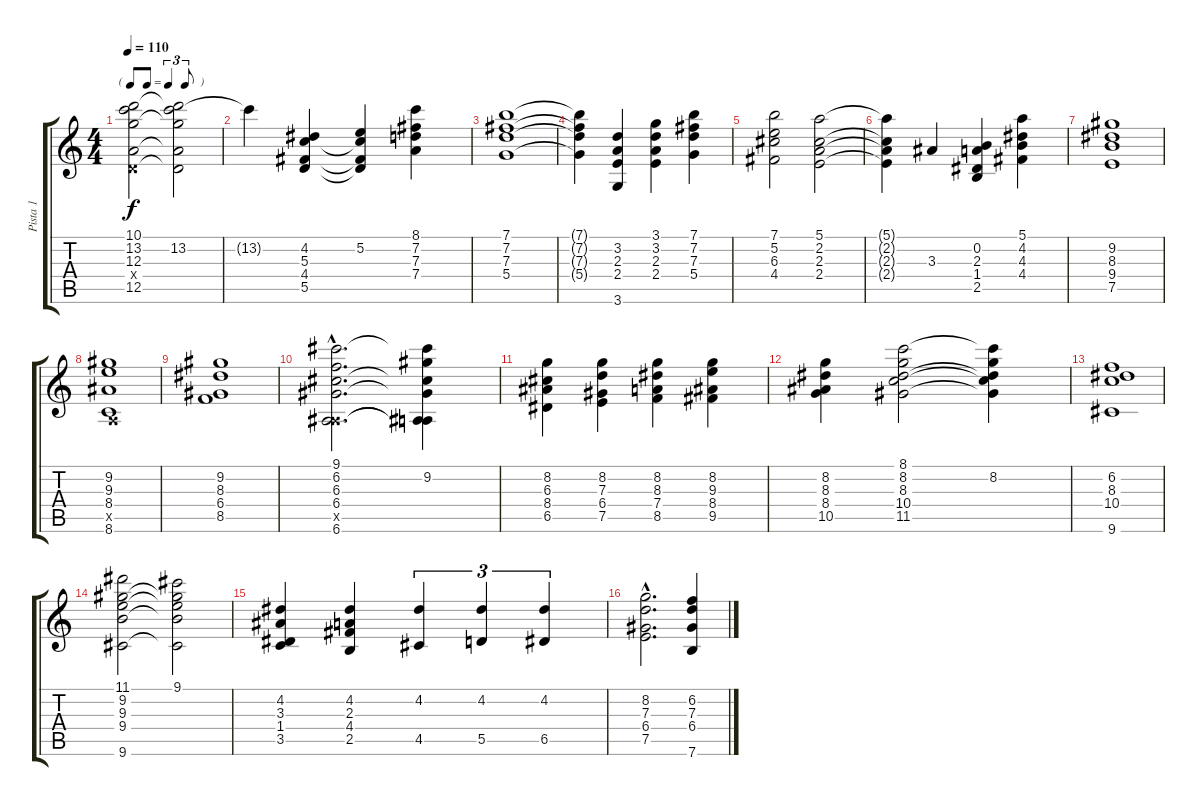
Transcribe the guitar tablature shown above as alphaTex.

\track ("Pista 1" "Pista 1") {instrument electricguitarjazz}
\staff {score tabs}
\tuning (E4 B3 G3 D3 A2 E2) {hide}
\ts (4 4)
\tf triplet8th
\tempo 110
\clef g2
\ks c
(10.1 13.2 12.3 0.4{x} 12.5).2{dy f} (10.1{t} 13.2 12.3{t} 0.4{t} 12.5{t}).2 |
13.2{t}.4 (4.2 5.3 4.4 5.5).4 (5.2 5.3{t} 4.4{t} 5.5{t}).4 (8.1 7.2 7.3 7.4).4 |
(7.1 7.2 7.3 5.4).1 |
(7.1{t} 7.2{t} 7.3{t} 5.4{t}).4 (3.2 2.3 2.4 3.6).4 (3.1 3.2 2.3 2.4).4 (7.1 7.2 7.3 5.4).4 |
(7.1 5.2 6.3 4.4).2 (5.1 2.2 2.3 2.4).2 |
(5.1{t} 2.2{t} 2.3{t} 2.4{t}).4 3.3.4 (0.2 2.3 1.4 2.5).4 (5.1 4.2 4.3 4.4).4 |
(9.2 8.3 9.4 7.5).1 |
(9.2 9.3 8.4 0.5{x} 8.6).1 |
(9.2 8.3 6.4 8.5).1 |
(9.1{hac} 6.2{hac} 6.3{hac} 6.4{hac} 0.5{hac x} 6.6{hac}).2{d} (9.1{t} 9.2 6.3{t} 6.4{t} 0.5{t} 6.6{t}).4 |
(8.2 6.3 8.4 6.5).4 (8.2 7.3 6.4 7.5).4 (8.2 8.3 7.4 8.5).4 (8.2 9.3 8.4 9.5).4 |
(8.2 8.3 8.4 10.5).4 (8.1 8.2 8.3 10.4 11.5).2 (8.1{t} 8.2 8.3{t} 10.4{t} 11.5{t}).4 |
(6.2 8.3 10.4 9.6).1 |
(11.1 9.2 9.3 9.4 9.6).2 (9.1 9.2{t} 9.3{t} 9.4{t} 9.6{t}).2 |
(4.2 3.3 1.4 3.5).4 (4.2 2.3 4.4 2.5).4 (4.2 4.5).4{tu (3 2)} (4.2 5.5).4{tu (3 2)} (4.2 6.5).4{tu (3 2)} |
(8.2{hac} 7.3{hac} 6.4{hac} 7.5{hac}).2{d} (6.2 7.3 6.4 7.6).4
